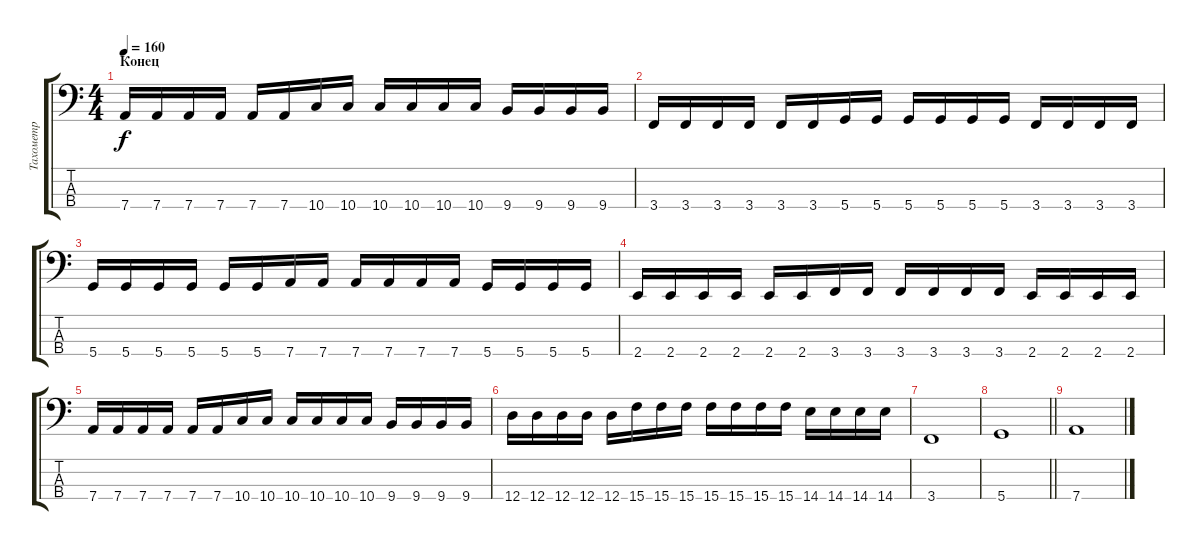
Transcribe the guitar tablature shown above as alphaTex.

\track ("Тахометр" "Тахометр") {instrument electricbasspick}
\staff {score tabs}
\tuning (G2 D2 A1 D1) {hide}
\ts (4 4)
\section ("" "Конец")
\tempo 160
\clef f4
\ks c
7.4.16{dy f} 7.4.16 7.4.16 7.4.16 7.4.16 7.4.16 10.4.16 10.4.16 10.4.16 10.4.16 10.4.16 10.4.16 9.4.16 9.4.16 9.4.16 9.4.16 |
3.4.16 3.4.16 3.4.16 3.4.16 3.4.16 3.4.16 5.4.16 5.4.16 5.4.16 5.4.16 5.4.16 5.4.16 3.4.16 3.4.16 3.4.16 3.4.16 |
5.4.16 5.4.16 5.4.16 5.4.16 5.4.16 5.4.16 7.4.16 7.4.16 7.4.16 7.4.16 7.4.16 7.4.16 5.4.16 5.4.16 5.4.16 5.4.16 |
2.4.16 2.4.16 2.4.16 2.4.16 2.4.16 2.4.16 3.4.16 3.4.16 3.4.16 3.4.16 3.4.16 3.4.16 2.4.16 2.4.16 2.4.16 2.4.16 |
7.4.16 7.4.16 7.4.16 7.4.16 7.4.16 7.4.16 10.4.16 10.4.16 10.4.16 10.4.16 10.4.16 10.4.16 9.4.16 9.4.16 9.4.16 9.4.16 |
12.4.16 12.4.16 12.4.16 12.4.16 12.4.16 15.4.16 15.4.16 15.4.16 15.4.16 15.4.16 15.4.16 15.4.16 14.4.16 14.4.16 14.4.16 14.4.16 |
3.4.1 |
\barLineRight lightlight
5.4.1 |
7.4.1
